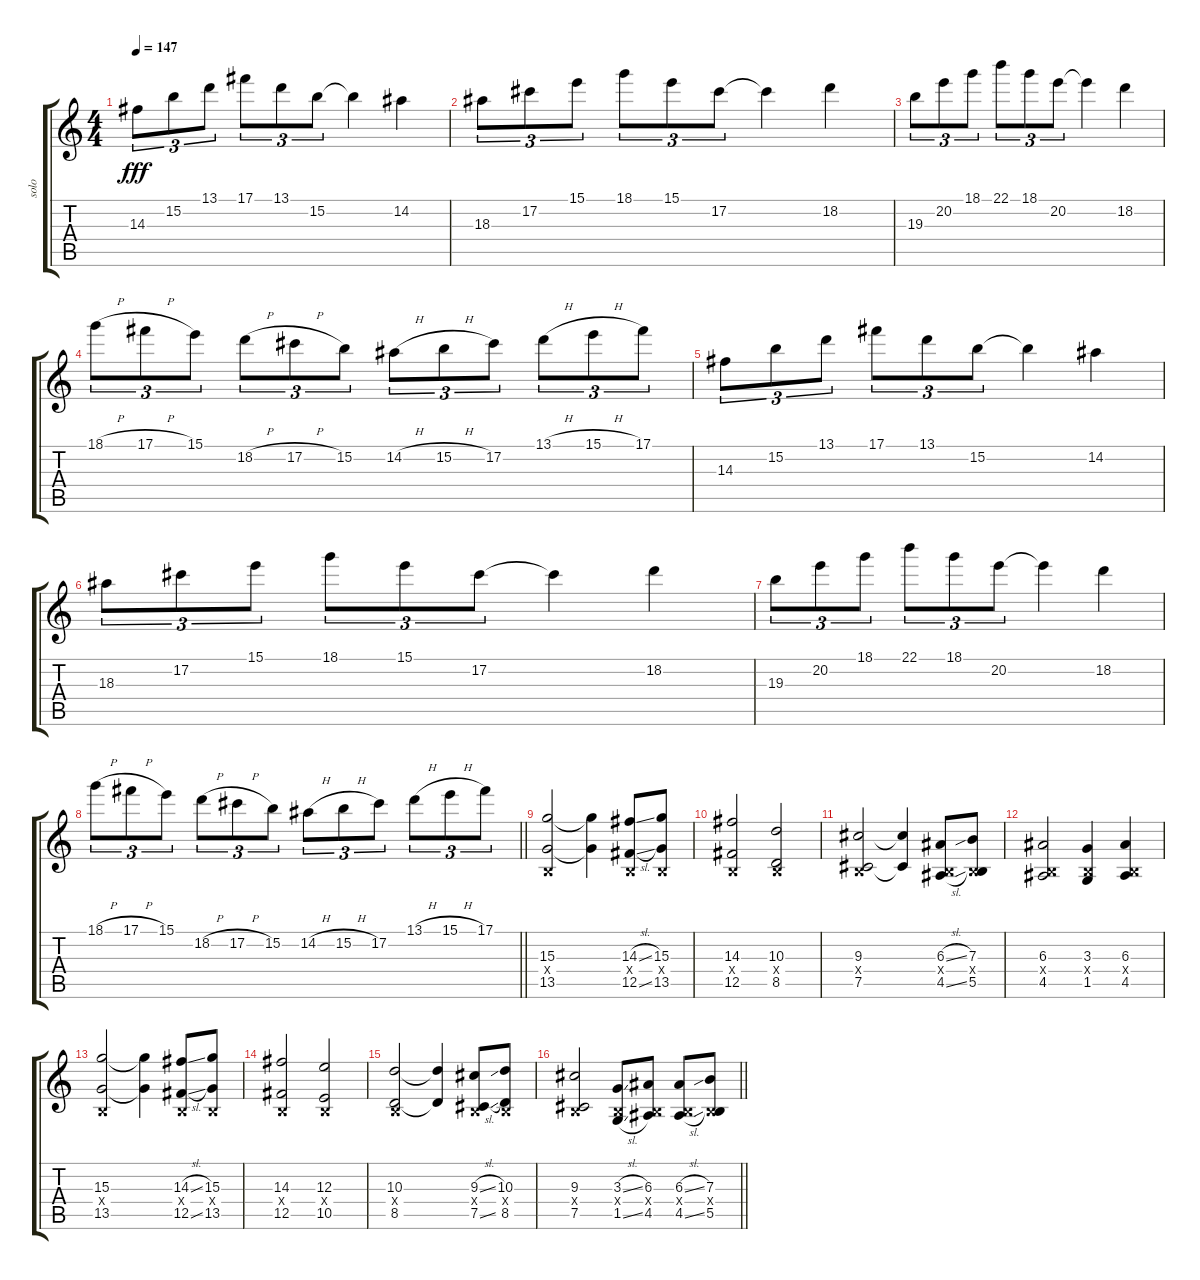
\track ("solo" "solo") {instrument distortionguitar}
\staff {score tabs}
\tuning (Db4 Ab3 E3 B2 Gb2 B1) {hide}
\ts (4 4)
\section ("" "")
\tempo 147
\clef g2
\ks c
14.3.8{tu (3 2) dy fff} 15.2.8{tu (3 2)} 13.1.8{tu (3 2)} 17.1.8{tu (3 2)} 13.1.8{tu (3 2)} 15.2.8{tu (3 2)} 15.2{t}.4 14.2.4 |
18.3.8{tu (3 2)} 17.2.8{tu (3 2)} 15.1.8{tu (3 2)} 18.1.8{tu (3 2)} 15.1.8{tu (3 2)} 17.2.8{tu (3 2)} 17.2{t}.4 18.2.4 |
19.3.8{tu (3 2)} 20.2.8{tu (3 2)} 18.1.8{tu (3 2)} 22.1.8{tu (3 2)} 18.1.8{tu (3 2)} 20.2.8{tu (3 2)} 20.2{t}.4 18.2.4 |
18.1{h}.8{tu (3 2)} 17.1{h}.8{tu (3 2)} 15.1.8{tu (3 2)} 18.2{h}.8{tu (3 2)} 17.2{h}.8{tu (3 2)} 15.2.8{tu (3 2)} 14.2{h}.8{tu (3 2)} 15.2{h}.8{tu (3 2)} 17.2.8{tu (3 2)} 13.1{h}.8{tu (3 2)} 15.1{h}.8{tu (3 2)} 17.1.8{tu (3 2)} |
14.3.8{tu (3 2)} 15.2.8{tu (3 2)} 13.1.8{tu (3 2)} 17.1.8{tu (3 2)} 13.1.8{tu (3 2)} 15.2.8{tu (3 2)} 15.2{t}.4 14.2.4 |
18.3.8{tu (3 2)} 17.2.8{tu (3 2)} 15.1.8{tu (3 2)} 18.1.8{tu (3 2)} 15.1.8{tu (3 2)} 17.2.8{tu (3 2)} 17.2{t}.4 18.2.4 |
19.3.8{tu (3 2)} 20.2.8{tu (3 2)} 18.1.8{tu (3 2)} 22.1.8{tu (3 2)} 18.1.8{tu (3 2)} 20.2.8{tu (3 2)} 20.2{t}.4 18.2.4 |
\barLineRight lightlight
18.1{h}.8{tu (3 2)} 17.1{h}.8{tu (3 2)} 15.1.8{tu (3 2)} 18.2{h}.8{tu (3 2)} 17.2{h}.8{tu (3 2)} 15.2.8{tu (3 2)} 14.2{h}.8{tu (3 2)} 15.2{h}.8{tu (3 2)} 17.2.8{tu (3 2)} 13.1{h}.8{tu (3 2)} 15.1{h}.8{tu (3 2)} 17.1.8{tu (3 2)} |
\section ("" "")
(15.3 0.4{x} 13.5).2 (15.3{t} 13.5{t}).4 (14.3{sl} 0.4{x} 12.5{sl}).8 (15.3 0.4{x} 13.5).8 |
(14.3 0.4{x} 12.5).2 (10.3 0.4{x} 8.5).2 |
(9.3 0.4{x} 7.5).2 (9.3{t} 7.5{t}).4 (6.3{sl} 0.4{x} 4.5{sl}).8 (7.3 0.4{x} 5.5).8 |
(6.3 0.4{x} 4.5).2 (3.3 0.4{x} 1.5).4 (6.3 0.4{x} 4.5).4 |
(15.3 0.4{x} 13.5).2 (15.3{t} 13.5{t}).4 (14.3{sl} 0.4{x} 12.5{sl}).8 (15.3 0.4{x} 13.5).8 |
(14.3 0.4{x} 12.5).2 (12.3 0.4{x} 10.5).2 |
(10.3 0.4{x} 8.5).2 (10.3{t} 8.5{t}).4 (9.3{sl} 0.4{x} 7.5{sl}).8 (10.3 0.4{x} 8.5).8 |
\barLineRight lightlight
(9.3 0.4{x} 7.5).2 (3.3{sl} 0.4{x} 1.5{sl}).8 (6.3 0.4{x} 4.5).8 (6.3{sl} 0.4{x} 4.5{sl}).8 (7.3 0.4{x} 5.5).8
